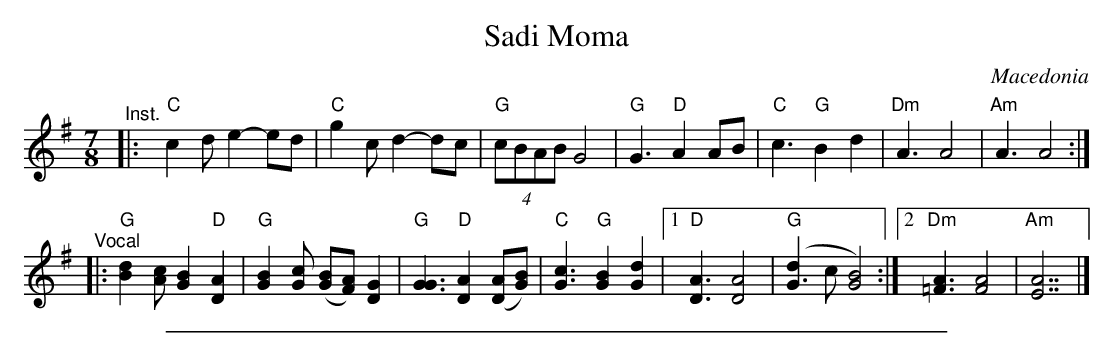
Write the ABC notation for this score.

X:1
T: Sadi Moma
O: Macedonia
M: 7/8
L: 1/8
K: G
"^Inst."\
|:y"C"c2d e2- ed | "C"g2c d2- dc | "G"(4cBAB G4 \
|  "G"G3 "D"A2 AB | "C"c3 "G"B2 d2 | "Dm"A3 A4 | "Am"A3 A4 :|
"^Vocal"\
|: "G"[d2B2][cA] [B2G2] "D"[A2D2] | "G"[B2G2][cG] ([BG][AF]) [G2D2] | "G"[G3G3] "D"[A2D2] ([AD][BG]) |\
 "C"[c3G3] "G"[B2G2] [d2G2] |1 "D"[A3D3] [A4D4] | "G"([d2G3]c [B4G4]) :|2 "Dm"[A3=F3] [A4F4] | "Am"[A7E7] |]
